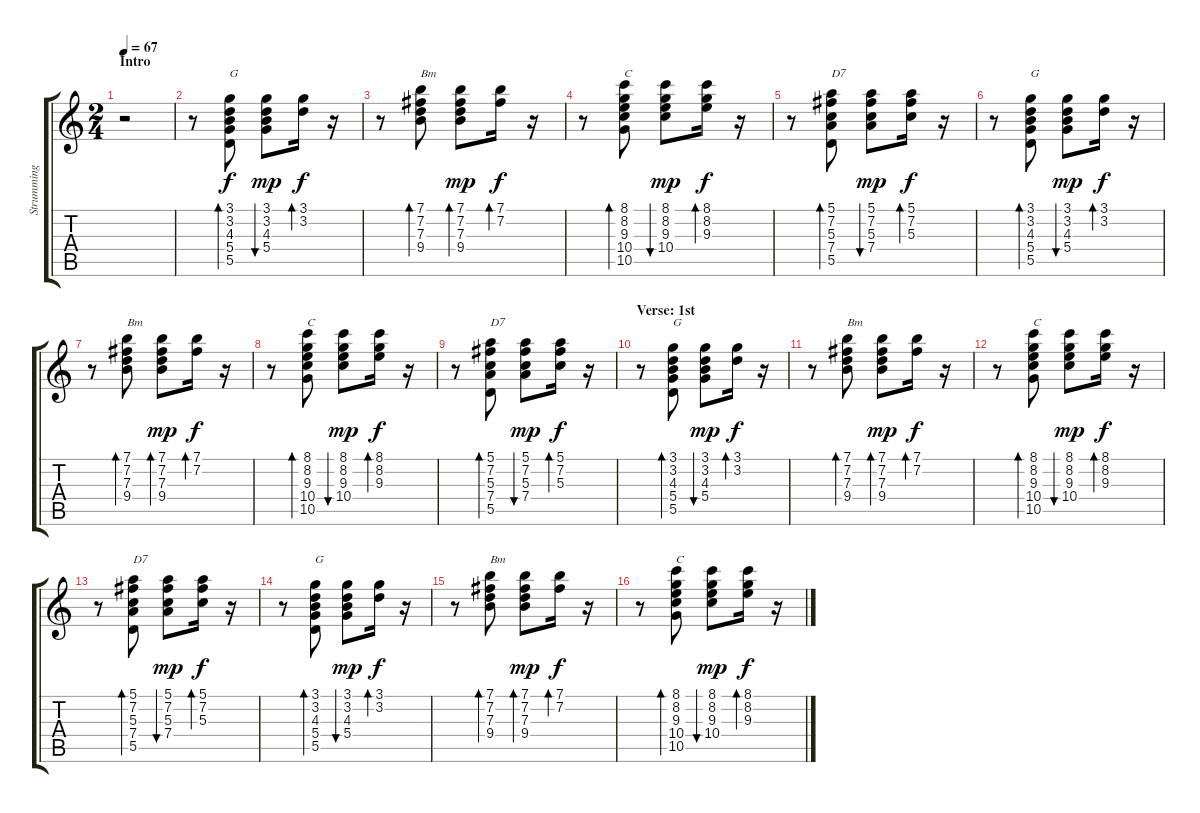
\track ("Strumming" "Strumming") {instrument acousticguitarsteel}
\staff {score tabs}
\tuning (E4 B3 G3 D3 A2 E2) {hide}
\ts (2 4)
\section ("" "Intro")
\tempo 67
\clef g2
\ks c
r.2{dy f instrument acousticguitarsteel} |
r.8 (3.1 3.2 4.3 5.4 5.5).8{bd 30 txt "G"} (3.1 3.2 4.3 5.4).8{bu 30 dy mp} (3.1 3.2).16{bd 30 dy f} r.16 |
r.8 (7.1 7.2 7.3 9.4).8{bd 30 txt "Bm"} (7.1 7.2 7.3 9.4).8{bd 30 dy mp} (7.1 7.2).16{bd 30 dy f} r.16 |
r.8 (8.1 8.2 9.3 10.4 10.5).8{bd 30 txt "C"} (8.1 8.2 9.3 10.4).8{bu 30 dy mp} (8.1 8.2 9.3).16{bd 30 dy f} r.16 |
r.8 (5.1 7.2 5.3 7.4 5.5).8{bd 30 txt "D7"} (5.1 7.2 5.3 7.4).8{bu 30 dy mp} (5.1 7.2 5.3).16{bd 30 dy f} r.16 |
r.8 (3.1 3.2 4.3 5.4 5.5).8{bd 30 txt "G"} (3.1 3.2 4.3 5.4).8{bu 30 dy mp} (3.1 3.2).16{bd 30 dy f} r.16 |
r.8 (7.1 7.2 7.3 9.4).8{bd 30 txt "Bm"} (7.1 7.2 7.3 9.4).8{bd 30 dy mp} (7.1 7.2).16{bd 30 dy f} r.16 |
r.8 (8.1 8.2 9.3 10.4 10.5).8{bd 30 txt "C"} (8.1 8.2 9.3 10.4).8{bu 30 dy mp} (8.1 8.2 9.3).16{bd 30 dy f} r.16 |
r.8 (5.1 7.2 5.3 7.4 5.5).8{bd 30 txt "D7"} (5.1 7.2 5.3 7.4).8{bu 30 dy mp} (5.1 7.2 5.3).16{bd 30 dy f} r.16 |
\section ("" "Verse: 1st")
r.8 (3.1 3.2 4.3 5.4 5.5).8{bd 30 txt "G" volume 10} (3.1 3.2 4.3 5.4).8{bu 30 dy mp} (3.1 3.2).16{bd 30 dy f} r.16 |
r.8 (7.1 7.2 7.3 9.4).8{bd 30 txt "Bm"} (7.1 7.2 7.3 9.4).8{bd 30 dy mp} (7.1 7.2).16{bd 30 dy f} r.16 |
r.8 (8.1 8.2 9.3 10.4 10.5).8{bd 30 txt "C"} (8.1 8.2 9.3 10.4).8{bu 30 dy mp} (8.1 8.2 9.3).16{bd 30 dy f} r.16 |
r.8 (5.1 7.2 5.3 7.4 5.5).8{bd 30 txt "D7"} (5.1 7.2 5.3 7.4).8{bu 30 dy mp} (5.1 7.2 5.3).16{bd 30 dy f} r.16 |
r.8 (3.1 3.2 4.3 5.4 5.5).8{bd 30 txt "G"} (3.1 3.2 4.3 5.4).8{bu 30 dy mp} (3.1 3.2).16{bd 30 dy f} r.16 |
r.8 (7.1 7.2 7.3 9.4).8{bd 30 txt "Bm"} (7.1 7.2 7.3 9.4).8{bd 30 dy mp} (7.1 7.2).16{bd 30 dy f} r.16 |
r.8 (8.1 8.2 9.3 10.4 10.5).8{bd 30 txt "C"} (8.1 8.2 9.3 10.4).8{bu 30 dy mp} (8.1 8.2 9.3).16{bd 30 dy f} r.16
